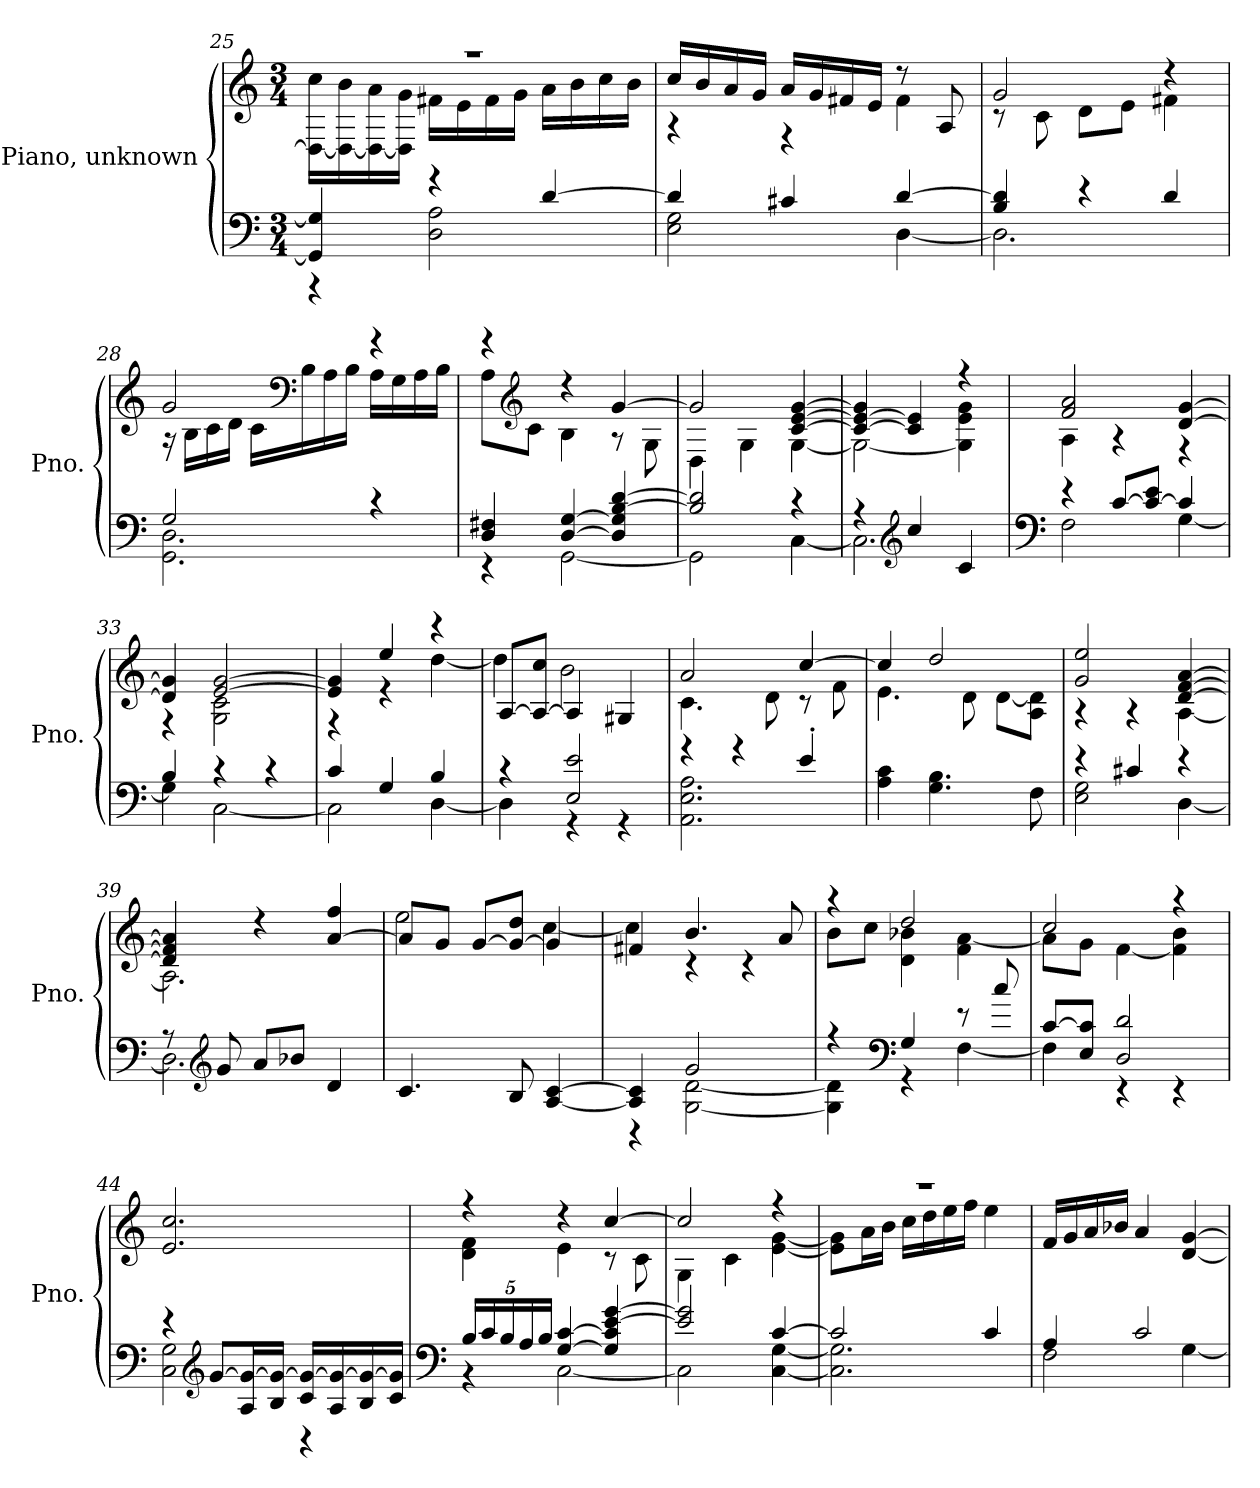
**kern	**kern
*part1	*part1
*staff2	*staff1
*I"Piano, unknown	*
*I'Pno.	*
!!LO:LB:g=z
*clefF4	*clefG2
*k[]	*k[]
*M3/4	*M3/4
=25	=25
*^	*^
4GG/] 4G/]	4r	2.r	16D\_ 16cc\LL
.	.	.	16D\_ 16b\
.	.	.	16D\_ 16a\
.	.	.	16D\] 16g\JJ
4r	2D\ 2A\	.	16f#X\LL
.	.	.	16e\
.	.	.	16f#\
.	.	.	16g\JJ
[4d/	.	.	16a\LL
.	.	.	16b\
.	.	.	16cc\
.	.	.	16b\JJ
=26	=26	=26	=26
4d/]	2E\ 2G\	16cc/LL	4r
.	.	16b/	.
.	.	16a/	.
.	.	16g/JJ	.
4c#X/	.	16a/LL	4r
.	.	16g/	.
.	.	16f#X/	.
.	.	16e/JJ	.
[4d/	[4D\	8r	4f#\
.	.	8A/	.
=27	=27	=27	=27
4B/ 4d/]	2.D\]	2g/	8r
.	.	.	8c\
4r	.	.	8d\L
.	.	.	8e\J
4d/	.	4r	4f#X\
!!LO:LB:g=z	!!
=28	=28	=28	=28
2G/	2.GG\ 2.D\	2g/	16r
.	.	.	16B\LL
.	.	.	16c\
.	.	.	16d\JJ
.	.	.	16c\LL
*	*	*clefF4	*
.	.	.	16B\
.	.	.	16A\
.	.	.	16B\JJ
4r	.	4r	16A\LL
.	.	.	16G\
.	.	.	16A\
.	.	.	16B\JJ
=29	=29	=29	=29
4D/ 4F#X/	4r	4r	8A\L
*	*	*clefG2	*
.	.	.	8c\J
[4D/ [4G/	[2GG\	4r	4B\
4D/] 4G/] [4B/ [4d/	.	[4g/	8r
.	.	.	8G\
=30	=30	=30	=30
2B/] 2d/]	2GG\]	2g/]	4D\
.	.	.	4G\
4r	[4C\	[4c/ [4e/ [4g/	[4G\
=31	=31	=31	=31
4r	2.C\]	4c/_ 4e/_ 4g/]	2G\_
*clefG2	*	*	*
4cc/	.	4c/] 4e/]	.
4c/	.	4r	4G\] 4e\ 4g\
=32	=32	=32	=32
*clefF4	*	*	*
4r	2F\	2f/ 2a/	4A\
[8c/L	.	.	4r
8c/_ 8e/J	.	.	.
4c/]	[4G\	[4d/ [4g/	4r
!!LO:PB:g=z	!!
=33	=33	=33	=33
4B/	4G\]	4d/] 4g/]	4r
4r	[2C\	[2e/ [2g/	2G\ 2c\
4r	.	.	.
=34	=34	=34	=34
4c/	2C\]	4e/] 4g/]	4r
4G/	.	4ee/	4r
4B/	[4D\	4r	[4dd\
=35	=35	=35	=35
4r	4D\]	[8A/L	4dd\]
.	.	8A/_ 8cc/J	.
2E/ 2e/	4r	4A/]	2b\
.	4r	4G#X/	.
=36	=36	=36	=36
4r	2.AA\ 2.E\ 2.A\	2a/	4.c\
4r	.	.	.
.	.	.	8d\
4e'/	.	[4cc/	8r
.	.	.	8f\
*v	*v	*	*
=37	=37	=37
4A\ 4c\	4cc/]	4.e\
4.G\ 4.B\	2dd/	.
.	.	8d\
.	.	[8d\L
8F\	.	8A\ 8d\]J
=38	=38	=38
*^	*	*
4r	2E\ 2G\	2g/ 2ee/	4r
4c#X/	.	.	4r
4r	[4D\	[4d/ [4f/ [4a/	[4A\
=39	=39	=39	=39
8r	2.D\]	4d/] 4f/] 4a/]	2.A\]
*clefG2	*	*	*
8g/	.	.	.
8a/L	.	4r	.
8b-X/J	.	.	.
4d/	.	[4a/ 4ff/	.
*v	*v	*	*
!!LO:LB:g=z	!!
=40	=40	=40
4.c/	8a/L]	2ee\
.	8g/J	.
.	[8g/L	.
8B/	8g/_ 8dd/J	.
[4A/ [4c/	4g/]	[4cc\
=41	=41	=41
*^	*	*
4A/] 4c/]	4r	4f#X/	4cc\]
2g/	[2G\ [2d\	4.b/	4r
.	.	.	4r
.	.	8a/	.
=42	=42	=42	=42
4r	4G\] 4d\]	4r	8b\L
.	.	.	8cc\J
*clefF4	*	*	*
4G/	4r	2dd/	4d\ 4b-X\
8r	[4F\	.	4f\ [4a\
8cc/	.	.	.
=43	=43	=43	=43
[8c/L	4F\]	2cc/	8a\L]
8E/ 8c/]J	.	.	8g\J
2D/ 2d/	4r	.	[4f\
.	4r	4r	4f\] 4b\
*	*	*v	*v
=44	=44	=44
4r	2C\ 2G\	2.e/ 2.cc/
*clefG2	*	*
[8g/L	.	.
16A/ 16g/_L	.	.
16B/ 16g/_JJ	.	.
16c/ 16g/_LL	4r	.
16A/ 16g/_	.	.
16B/ 16g/_	.	.
16c/ 16g/]JJ	.	.
!!LO:LB:g=z
=45	=45	=45
*clefF4	*	*
*Xbrackettup	*	*
*	*	*^
20B/LL	4r	4r	4d\ 4f\
20c/	.	.	.
20B/	.	.	.
20A/	.	.	.
20B/JJ	.	.	.
[4G/ [4c/	[2C\	4r	4e\
4G/] 4c/] [4e/ [4g/	.	[4cc/	8r
.	.	.	8c\
=46	=46	=46	=46
2e/] 2g/]	2C\]	2cc/]	4G\
.	.	.	4c\
[4c/	[4C\ [4G\	4r	[4e\ [4g\
=47	=47	=47	=47
2c/]	2.C\] 2.G\]	2.r	8e\] 8g\]L
.	.	.	16a\L
.	.	.	16b\JJ
.	.	.	16cc\LL
.	.	.	16dd\
.	.	.	16ee\
.	.	.	16ff\JJ
4c/	.	.	4ee\
*	*	*v	*v
=48	=48	=48
4A/	2F\	16f/LL
.	.	16g/
.	.	16a/
.	.	16b-X/JJ
2c/	.	4a/
.	[4G\	[4d/ [4g/
*v	*v	*
=	=
*-	*-
